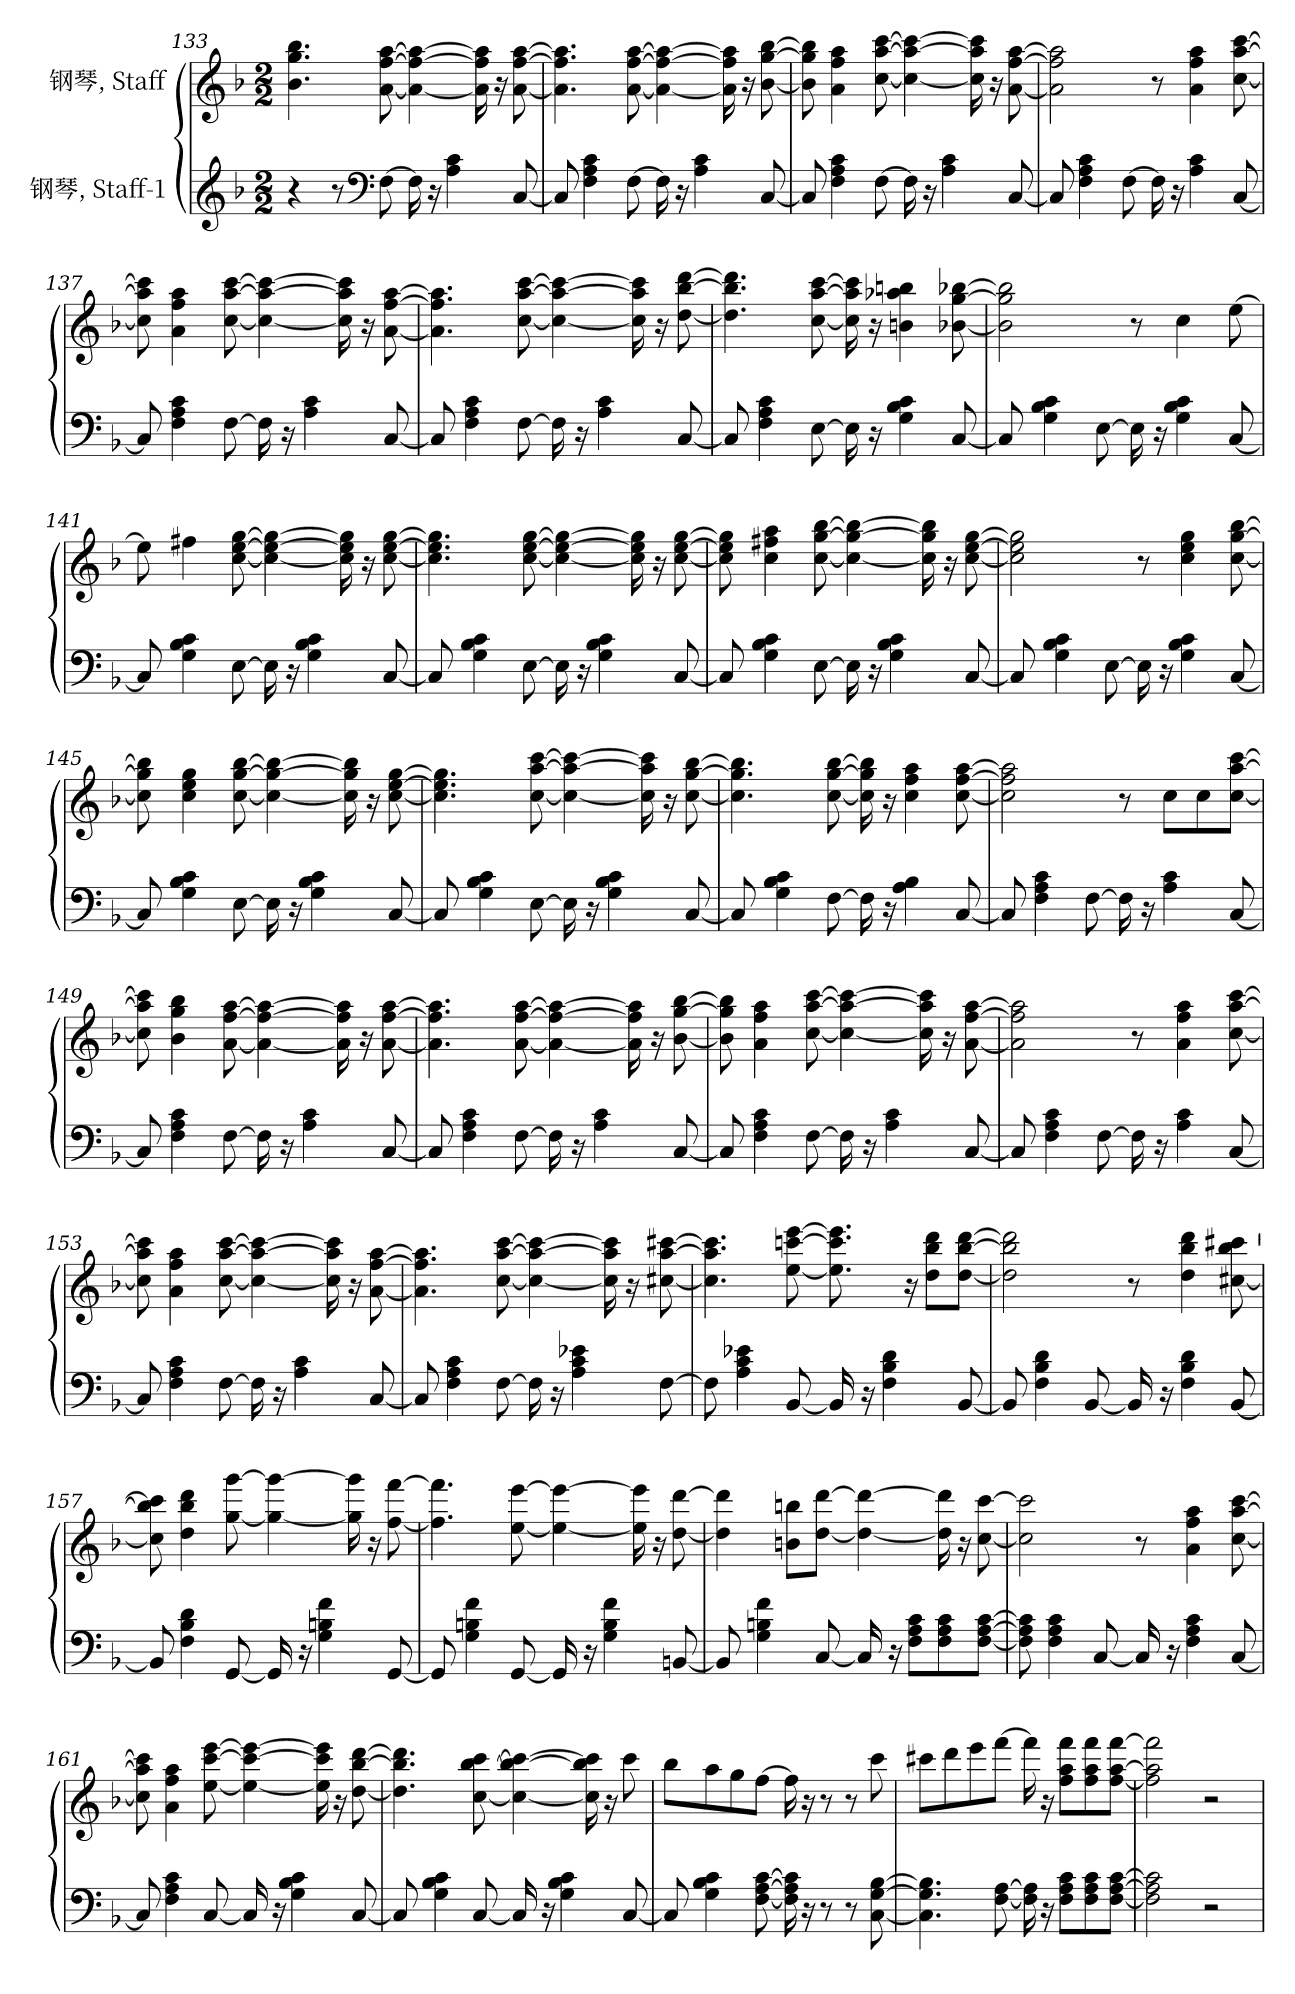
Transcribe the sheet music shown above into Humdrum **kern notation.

**kern	**kern
*part2	*part1
*staff2	*staff1
*I"钢琴, Staff-1	*I"钢琴, Staff
*clefG2	*clefG2
*k[b-]	*k[b-]
*M2/2	*M2/2
=133	=133
4r	4.b-\ 4.gg\ 4.bb-\
8r	.
*clefF4	*
[8F\	[8a\ [8ff\ [8aa\
16F\]	4a\_ 4ff\_ 4aa\_
16r	.
4A\ 4c\	.
.	16a\] 16ff\] 16aa\]
.	16r
[8C/	[8a\ [8ff\ [8aa\
!!LO:LB:g=z
=134	=134
8C/]	4.a\] 4.ff\] 4.aa\]
4F\ 4A\ 4c\	.
[8F\	[8a\ [8ff\ [8aa\
16F\]	4a\_ 4ff\_ 4aa\_
16r	.
4A\ 4c\	.
.	16a\] 16ff\] 16aa\]
.	16r
[8C/	[8b-\ [8gg\ [8bb-\
=135	=135
8C/]	8b-\] 8gg\] 8bb-\]
4F\ 4A\ 4c\	4a\ 4ff\ 4aa\
[8F\	[8cc\ [8aa\ [8ccc\
16F\]	4cc\_ 4aa\_ 4ccc\_
16r	.
4A\ 4c\	.
.	16cc\] 16aa\] 16ccc\]
.	16r
[8C/	[8a\ [8ff\ [8aa\
=136	=136
8C/]	2a\] 2ff\] 2aa\]
4F\ 4A\ 4c\	.
[8F\	.
16F\]	8r
16r	.
4A\ 4c\	4a\ 4ff\ 4aa\
[8C/	[8cc\ [8aa\ [8ccc\
!!LO:LB:g=z
=137	=137
8C/]	8cc\] 8aa\] 8ccc\]
4F\ 4A\ 4c\	4a\ 4ff\ 4aa\
[8F\	[8cc\ [8aa\ [8ccc\
16F\]	4cc\_ 4aa\_ 4ccc\_
16r	.
4A\ 4c\	.
.	16cc\] 16aa\] 16ccc\]
.	16r
[8C/	[8a\ [8ff\ [8aa\
=138	=138
8C/]	4.a\] 4.ff\] 4.aa\]
4F\ 4A\ 4c\	.
[8F\	[8cc\ [8aa\ [8ccc\
16F\]	4cc\_ 4aa\_ 4ccc\_
16r	.
4A\ 4c\	.
.	16cc\] 16aa\] 16ccc\]
.	16r
[8C/	[8dd\ [8bb-\ [8ddd\
=139	=139
8C/]	4.dd\] 4.bb-\] 4.ddd\]
4F\ 4A\ 4c\	.
[8E\	[8cc\ [8aa\ [8ccc\
16E\]	16cc\] 16aa\] 16ccc\]
16r	16r
4G\ 4B-\ 4c\	4bn\ 4aa-X\ 4bbn\
[8C/	[8b-X\ [8gg\ [8bb-X\
!!LO:LB:g=z
=140	=140
8C/]	2b-\] 2gg\] 2bb-\]
4G\ 4B-\ 4c\	.
[8E\	.
16E\]	8r
16r	.
4G\ 4B-\ 4c\	4cc\
[8C/	[8ee\
=141	=141
8C/]	8ee\]
4G\ 4B-\ 4c\	4ff#X\
[8E\	[8cc\ [8ee\ [8gg\
16E\]	4cc\_ 4ee\_ 4gg\_
16r	.
4G\ 4B-\ 4c\	.
.	16cc\] 16ee\] 16gg\]
.	16r
[8C/	[8cc\ [8ee\ [8gg\
=142	=142
8C/]	4.cc\] 4.ee\] 4.gg\]
4G\ 4B-\ 4c\	.
[8E\	[8cc\ [8ee\ [8gg\
16E\]	4cc\_ 4ee\_ 4gg\_
16r	.
4G\ 4B-\ 4c\	.
.	16cc\] 16ee\] 16gg\]
.	16r
[8C/	[8cc\ [8ee\ [8gg\
!!LO:LB:g=z
=143	=143
8C/]	8cc\] 8ee\] 8gg\]
4G\ 4B-\ 4c\	4cc\ 4ff#X\ 4aa\
[8E\	[8cc\ [8gg\ [8bb-\
16E\]	4cc\_ 4gg\_ 4bb-\_
16r	.
4G\ 4B-\ 4c\	.
.	16cc\] 16gg\] 16bb-\]
.	16r
[8C/	[8cc\ [8ee\ [8gg\
=144	=144
8C/]	2cc\] 2ee\] 2gg\]
4G\ 4B-\ 4c\	.
[8E\	.
16E\]	8r
16r	.
4G\ 4B-\ 4c\	4cc\ 4ee\ 4gg\
[8C/	[8cc\ [8gg\ [8bb-\
=145	=145
8C/]	8cc\] 8gg\] 8bb-\]
4G\ 4B-\ 4c\	4cc\ 4ee\ 4gg\
[8E\	[8cc\ [8gg\ [8bb-\
16E\]	4cc\_ 4gg\_ 4bb-\_
16r	.
4G\ 4B-\ 4c\	.
.	16cc\] 16gg\] 16bb-\]
.	16r
[8C/	[8cc\ [8ee\ [8gg\
!!LO:LB:g=z
=146	=146
8C/]	4.cc\] 4.ee\] 4.gg\]
4G\ 4B-\ 4c\	.
[8E\	[8cc\ [8aa\ [8ccc\
16E\]	4cc\_ 4aa\_ 4ccc\_
16r	.
4G\ 4B-\ 4c\	.
.	16cc\] 16aa\] 16ccc\]
.	16r
[8C/	[8cc\ [8gg\ [8bb-\
=147	=147
8C/]	4.cc\] 4.gg\] 4.bb-\]
4G\ 4B-\ 4c\	.
[8F\	[8cc\ [8gg\ [8bb-\
16F\]	16cc\] 16gg\] 16bb-\]
16r	16r
4A\ 4B-\	4cc\ 4ff\ 4aa\
[8C/	[8cc\ [8ff\ [8aa\
=148	=148
8C/]	2cc\] 2ff\] 2aa\]
4F\ 4A\ 4c\	.
[8F\	.
16F\]	8r
16r	.
4A\ 4c\	8cc\L
.	8cc\
[8C/	[8cc\ [8aa\ [8ccc\J
!!LO:PB:g=z
=149	=149
8C/]	8cc\] 8aa\] 8ccc\]
4F\ 4A\ 4c\	4b-\ 4gg\ 4bb-\
[8F\	[8a\ [8ff\ [8aa\
16F\]	4a\_ 4ff\_ 4aa\_
16r	.
4A\ 4c\	.
.	16a\] 16ff\] 16aa\]
.	16r
[8C/	[8a\ [8ff\ [8aa\
=150	=150
8C/]	4.a\] 4.ff\] 4.aa\]
4F\ 4A\ 4c\	.
[8F\	[8a\ [8ff\ [8aa\
16F\]	4a\_ 4ff\_ 4aa\_
16r	.
4A\ 4c\	.
.	16a\] 16ff\] 16aa\]
.	16r
[8C/	[8b-\ [8gg\ [8bb-\
=151	=151
8C/]	8b-\] 8gg\] 8bb-\]
4F\ 4A\ 4c\	4a\ 4ff\ 4aa\
[8F\	[8cc\ [8aa\ [8ccc\
16F\]	4cc\_ 4aa\_ 4ccc\_
16r	.
4A\ 4c\	.
.	16cc\] 16aa\] 16ccc\]
.	16r
[8C/	[8a\ [8ff\ [8aa\
!!LO:LB:g=z
=152	=152
8C/]	2a\] 2ff\] 2aa\]
4F\ 4A\ 4c\	.
[8F\	.
16F\]	8r
16r	.
4A\ 4c\	4a\ 4ff\ 4aa\
[8C/	[8cc\ [8aa\ [8ccc\
=153	=153
8C/]	8cc\] 8aa\] 8ccc\]
4F\ 4A\ 4c\	4a\ 4ff\ 4aa\
[8F\	[8cc\ [8aa\ [8ccc\
16F\]	4cc\_ 4aa\_ 4ccc\_
16r	.
4A\ 4c\	.
.	16cc\] 16aa\] 16ccc\]
.	16r
[8C/	[8a\ [8ff\ [8aa\
=154	=154
8C/]	4.a\] 4.ff\] 4.aa\]
4F\ 4A\ 4c\	.
[8F\	[8cc\ [8aa\ [8ccc\
16F\]	4cc\_ 4aa\_ 4ccc\_
16r	.
4A\ 4c\ 4e-X\	.
.	16cc\] 16aa\] 16ccc\]
.	16r
[8F\	[8cc#X\ [8aa\ [8ccc#X\
!!LO:LB:g=z
=155	=155
8F\]	4.cc#\] 4.aa\] 4.ccc#\]
4A\ 4c\ 4e-X\	.
[8BB-/	[8ee\ [8cccn\ [8eee\
16BB-/]	8.ee\] 8.ccc\] 8.eee\]
16r	.
4F\ 4B-\ 4d\	.
.	16r
.	8dd\ 8bb-\ 8ddd\L
[8BB-/	[8dd\ [8bb-\ [8ddd\J
=156	=156
8BB-/]	2dd\] 2bb-\] 2ddd\]
4F\ 4B-\ 4d\	.
[8BB-/	.
16BB-/]	8r
16r	.
4F\ 4B-\ 4d\	4dd\ 4bb-\ 4ddd\
[8BB-/	[8cc#X\ [8bb-\ [8ccc#X\
=157	=157
8BB-/]	8cc#\] 8bb-\] 8ccc#\]
4F\ 4B-\ 4d\	4dd\ 4bb-\ 4ddd\
[8GG/	[8gg\ [8ggg\
16GG/]	4gg\_ 4ggg\_
16r	.
4G\ 4Bn\ 4f\	.
.	16gg\] 16ggg\]
.	16r
[8GG/	[8ff\ [8fff\
!!LO:LB:g=z
=158	=158
8GG/]	4.ff\] 4.fff\]
4G\ 4Bn\ 4f\	.
[8GG/	[8ee\ [8eee\
16GG/]	4ee\_ 4eee\_
16r	.
4G\ 4B\ 4f\	.
.	16ee\] 16eee\]
.	16r
[8BBn/	[8dd\ [8ddd\
=159	=159
8BB/]	4dd\] 4ddd\]
4G\ 4Bn\ 4f\	.
.	8bn\ 8bbn\L
[8C/	[8dd\ [8ddd\J
16C/]	4dd\_ 4ddd\_
16r	.
8F\ 8A\ 8c\L	.
8F\ 8A\ 8c\	16dd\] 16ddd\]
.	16r
[8F\ [8A\ [8c\J	[8cc\ [8ccc\
=160	=160
8F\] 8A\] 8c\]	2cc\] 2ccc\]
4F\ 4A\ 4c\	.
[8C/	.
16C/]	8r
16r	.
4F\ 4A\ 4c\	4a\ 4ff\ 4aa\
[8C/	[8cc\ [8aa\ [8ccc\
!!LO:LB:g=z
=161	=161
8C/]	8cc\] 8aa\] 8ccc\]
4F\ 4A\ 4c\	4a\ 4ff\ 4aa\
[8C/	[8ee\ [8ccc\ [8eee\
16C/]	4ee\_ 4ccc\_ 4eee\_
16r	.
4G\ 4B-\ 4c\	.
.	16ee\] 16ccc\] 16eee\]
.	16r
[8C/	[8dd\ [8bb-\ [8ddd\
=162	=162
8C/]	4.dd\] 4.bb-\] 4.ddd\]
4G\ 4B-\ 4c\	.
[8C/	[8cc\ [8bb-\ [8ccc\
16C/]	4cc\_ 4bb-\_ 4ccc\_
16r	.
4G\ 4B-\ 4c\	.
.	16cc\] 16bb-\] 16ccc\]
.	16r
[8C/	8ccc\
=163	=163
8C/]	8bb-\L
4G\ 4B-\ 4c\	8aa\
.	8gg\
[8F\ [8A\ [8c\	[8ff\J
16F\] 16A\] 16c\]	16ff\]
16r	16r
8r	8r
8r	8r
[8C\ [8G\ [8B-\	8ccc\
!!LO:LB:g=z
=164	=164
4.C\] 4.G\] 4.B-\]	8ccc#X\L
.	8ddd\
.	8eee\
[8F\ [8A\	[8fff\J
16F\] 16A\]	16fff\]
16r	16r
8F\ 8A\ 8c\L	8ff\ 8aa\ 8fff\L
8F\ 8A\ 8c\	8ff\ 8aa\ 8fff\
[8F\ [8A\ [8c\J	[8ff\ [8aa\ [8fff\J
=165	=165
2F\] 2A\] 2c\]	2ff\] 2aa\] 2fff\]
2r	2r
=	=
*-	*-
